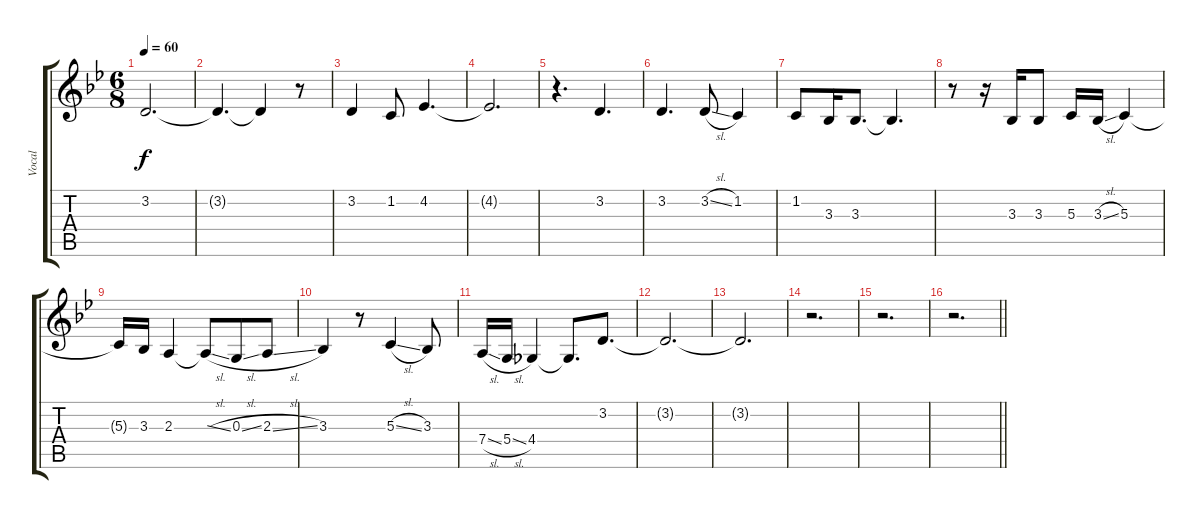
\track ("Vocal" "Vocal") {instrument tenorsax}
\staff {score tabs}
\tuning (E4 B3 G3 D3 A2 E2) {hide}
\ts (6 8)
\tempo 60
\clef g2
\ks bb
3.2.2{d dy f} |
3.2{t}.4{d} 3.2{t}.4 r.8 |
3.2.4 1.2.8 4.2.4{d} |
4.2{t}.2{d} |
r.4{d} 3.2.4{d} |
3.2.4{d} 3.2{sl}.8 1.2.4 |
1.2.8 3.3.16 3.3.8{d} 3.3{t}.4{d} |
r.8 r.16 3.3.16 3.3.8 5.3.16 3.3{sl}.16 5.3.4 |
5.3{t}.16 3.3.16 2.3.4 2.3{sl t}.8 0.3{sl}.8 2.3{sl}.8 |
3.3.4 r.8 5.3{sl}.4 3.3.8 |
7.4{sl}.16 5.4{sl}.16 4.4.4 4.4{t}.8{d} 3.2.8{d} |
3.2{t}.2{d} |
3.2{t}.2{d} |
r.2{d} |
r.2{d} |
\barLineRight lightlight
r.2{d}
